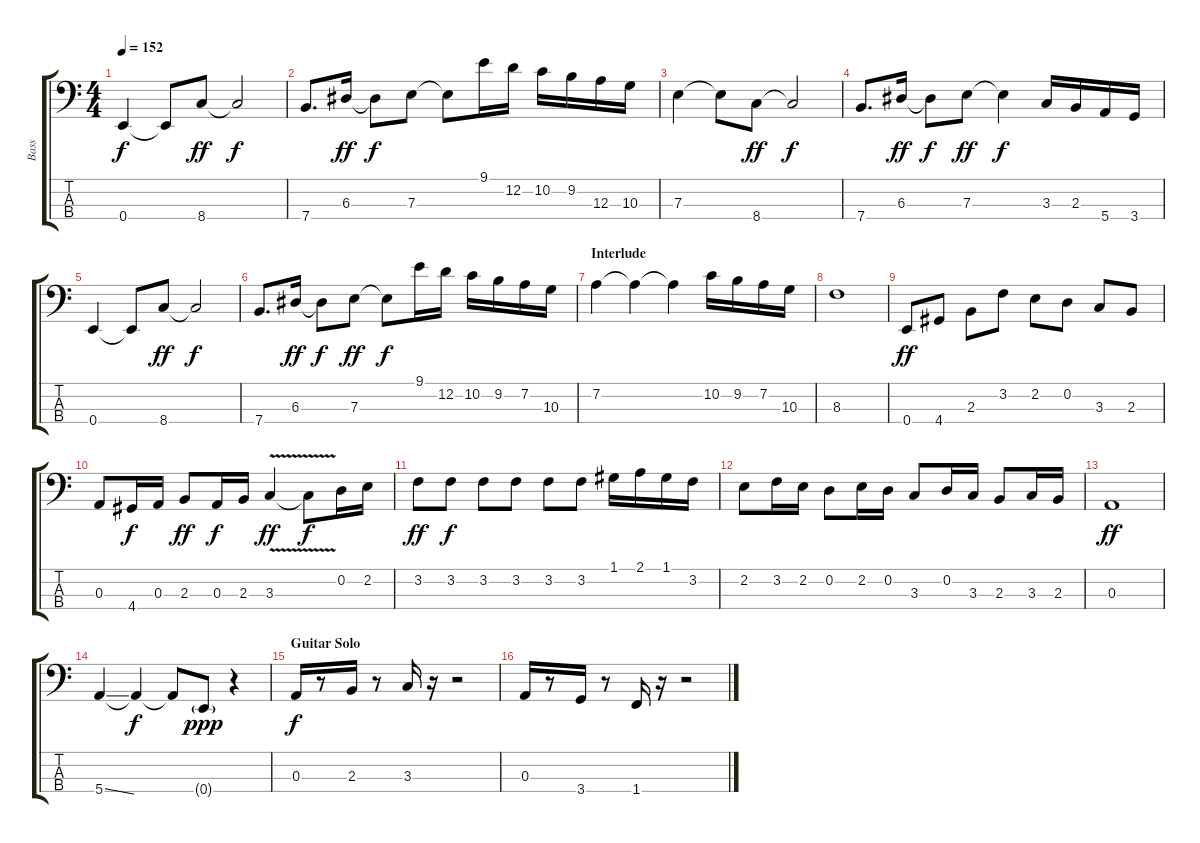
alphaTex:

\track ("Bass" "Bass") {instrument electricbassfinger}
\staff {score tabs}
\tuning (G2 D2 A1 E1) {hide}
\ts (4 4)
\tempo 152
\clef f4
\ks c
0.4.4{dy f} 0.4{t}.8 8.4.8{dy ff} 8.4{t}.2{dy f} |
7.4.8{d} 6.3.16{dy ff} 6.3{t}.8{dy f} 7.3.8 7.3{t}.8 9.1.16 12.2.16 10.2.16 9.2.16 12.3.16 10.3.16 |
7.3.4 7.3{t}.8 8.4.8{dy ff} 8.4{t}.2{dy f} |
7.4.8{d} 6.3.16{dy ff} 6.3{t}.8{dy f} 7.3.8{dy ff} 7.3{t}.4{dy f} 3.3.16 2.3.16 5.4.16 3.4.16 |
0.4.4 0.4{t}.8 8.4.8{dy ff} 8.4{t}.2{dy f} |
7.4.8{d} 6.3.16{dy ff} 6.3{t}.8{dy f} 7.3.8{dy ff} 7.3{t}.8{dy f} 9.1.16 12.2.16 10.2.16 9.2.16 7.2.16 10.3.16 |
\section ("" "Interlude")
7.2.4 7.2{t}.4 7.2{t}.4 10.2.16 9.2.16 7.2.16 10.3.16 |
8.3.1 |
0.4.8{dy ff} 4.4.8 2.3.8 3.2.8 2.2.8 0.2.8 3.3.8 2.3.8 |
0.3.8 4.4.16{dy f} 0.3.16 2.3.8{dy ff} 0.3.16{dy f} 2.3.16 3.3{v}.4{dy ff} 3.3{t}.8{dy f} 0.2.16 2.2.16 |
3.2.8{dy ff} 3.2.8{dy f} 3.2.8 3.2.8 3.2.8 3.2.8 1.1.16 2.1.16 1.1.16 3.2.16 |
2.2.8 3.2.16 2.2.16 0.2.8 2.2.16 0.2.16 3.3.8 0.2.16 3.3.16 2.3.8 3.3.16 2.3.16 |
0.3.1{dy ff} |
5.4{ss}.4 5.4{t}.4{dy f} 5.4{t}.8 0.4{g}.8{dy ppp} r.4 |
\section ("" "Guitar Solo")
0.3.16{dy f} r.8 2.3.16 r.8 3.3.16 r.16 r.2 |
0.3.16 r.8 3.4.16 r.8 1.4.16 r.16 r.2
